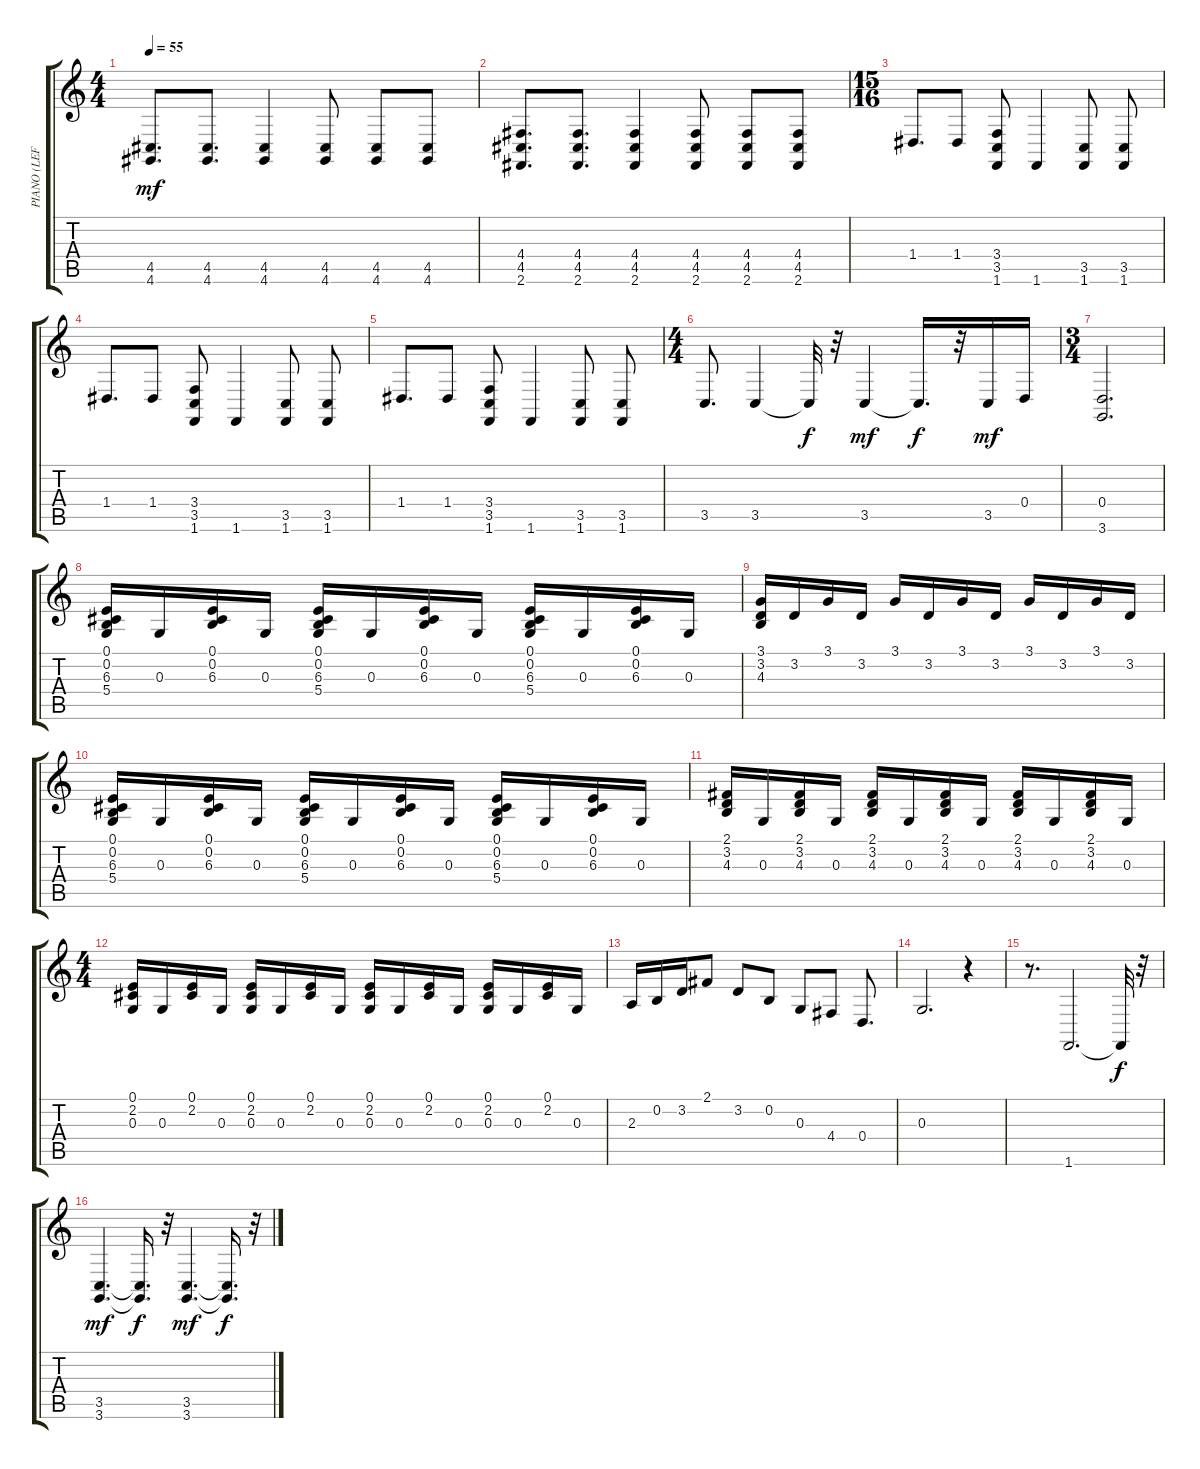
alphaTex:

\track ("PIANO (LEFT )    " "PIANO (LEF") {instrument acousticgrandpiano}
\staff {score tabs}
\tuning (E4 B3 G3 D3 A2 E2) {hide}
\ts (4 4)
\tempo 55
\clef g2
\ks c
(4.5 4.6).8{d dy mf} (4.5 4.6).8{d} (4.5 4.6).4 (4.5 4.6).8 (4.5 4.6).8 (4.5 4.6).8 |
(4.4 4.5 2.6).8{d} (4.4 4.5 2.6).8{d} (4.4 4.5 2.6).4 (4.4 4.5 2.6).8 (4.4 4.5 2.6).8 (4.4 4.5 2.6).8 |
\ts (15 16)
1.4.8{d} 1.4.8 (3.4 3.5 1.6).8 1.6.4 (3.5 1.6).8 (3.5 1.6).8 |
1.4.8{d} 1.4.8 (3.4 3.5 1.6).8 1.6.4 (3.5 1.6).8 (3.5 1.6).8 |
1.4.8{d} 1.4.8 (3.4 3.5 1.6).8 1.6.4 (3.5 1.6).8 (3.5 1.6).8 |
\ts (4 4)
3.5.8{d} 3.5.4 3.5{t}.32{dy f} r.32 3.5.4{dy mf} 3.5{t}.16{d dy f} r.32 3.5.16{dy mf} 0.4.16 |
\ts (3 4)
(0.4 3.6).2{d} |
(0.1 0.2 6.3 5.4).16 0.3.16 (0.1 0.2 6.3).16 0.3.16 (0.1 0.2 6.3 5.4).16 0.3.16 (0.1 0.2 6.3).16 0.3.16 (0.1 0.2 6.3 5.4).16 0.3.16 (0.1 0.2 6.3).16 0.3.16 |
(3.1 3.2 4.3).16 3.2.16 3.1.16 3.2.16 3.1.16 3.2.16 3.1.16 3.2.16 3.1.16 3.2.16 3.1.16 3.2.16 |
(0.1 0.2 6.3 5.4).16 0.3.16 (0.1 0.2 6.3).16 0.3.16 (0.1 0.2 6.3 5.4).16 0.3.16 (0.1 0.2 6.3).16 0.3.16 (0.1 0.2 6.3 5.4).16 0.3.16 (0.1 0.2 6.3).16 0.3.16 |
(2.1 3.2 4.3).16 0.3.16 (2.1 3.2 4.3).16 0.3.16 (2.1 3.2 4.3).16 0.3.16 (2.1 3.2 4.3).16 0.3.16 (2.1 3.2 4.3).16 0.3.16 (2.1 3.2 4.3).16 0.3.16 |
\ts (4 4)
(0.1 2.2 0.3).16 0.3.16 (0.1 2.2).16 0.3.16 (0.1 2.2 0.3).16 0.3.16 (0.1 2.2).16 0.3.16 (0.1 2.2 0.3).16 0.3.16 (0.1 2.2).16 0.3.16 (0.1 2.2 0.3).16 0.3.16 (0.1 2.2).16 0.3.16 |
2.3.16 0.2.16 3.2.16 2.1.8 3.2.8 0.2.8 0.3.8 4.4.8 0.4.8{d} |
0.3.2{d} r.4 |
r.8{d} 1.6.2{d} 1.6{t}.32{dy f} r.32 |
(3.5 3.6).4{d dy mf} (3.5{t} 3.6{t}).16{d dy f} r.32 (3.5 3.6).4{d dy mf} (3.5{t} 3.6{t}).16{d dy f} r.32
